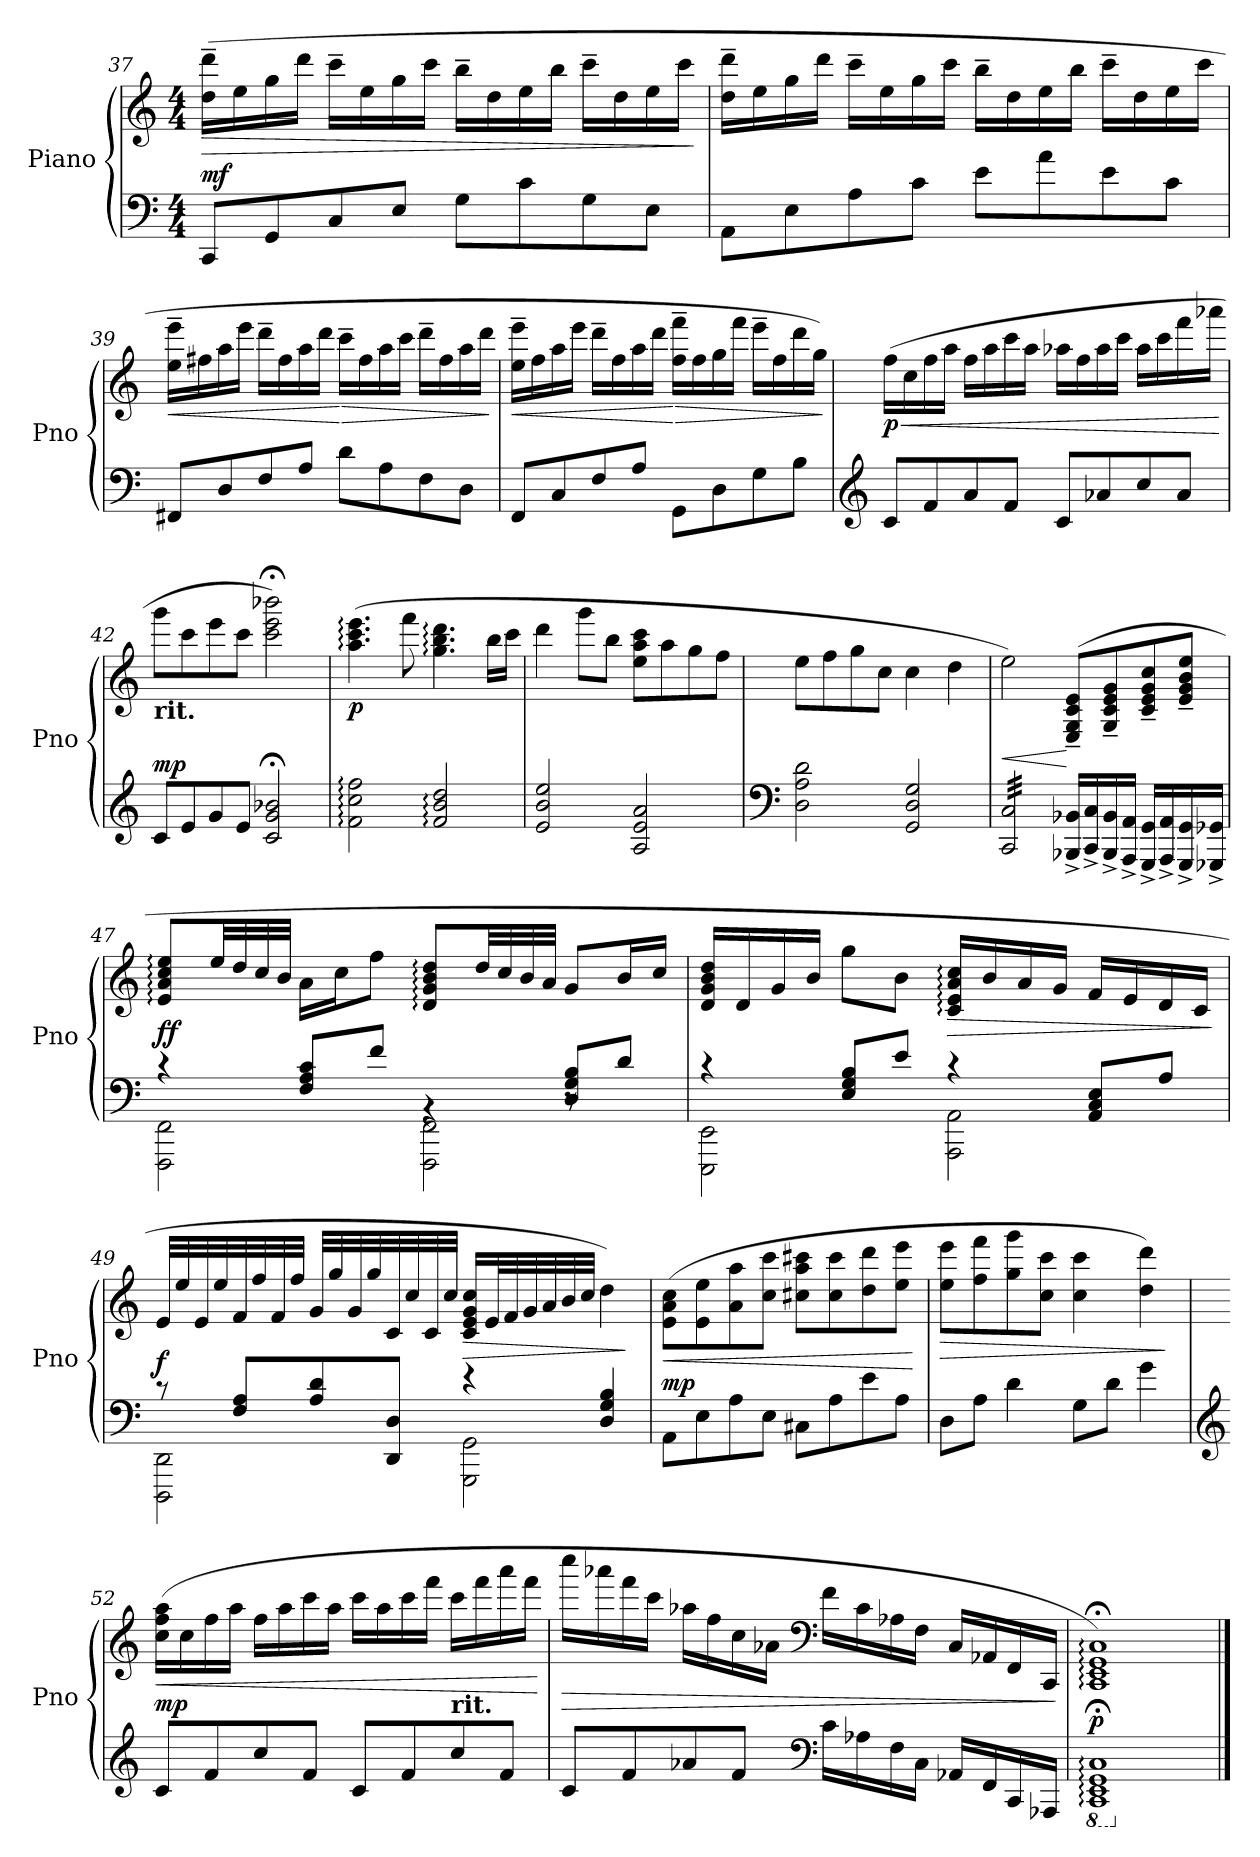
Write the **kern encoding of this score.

**kern	**kern	**dynam
*part1	*part1	*part1
*staff2	*staff1	*staff1/2
*I"Piano	*	*
*I'Pno	*	*
!!LO:PB:g=z
*clefF4	*clefG2	*
*k[]	*k[]	*
*M4/4	*M4/4	*
=37	=37	=37
!	!	!LO:HP:b
!	!	!LO:DY:n=1:a=2
8CC/L	(16dd\~ 16ddd\~LL	> mf
.	16ee\	.
8GG/	16gg\	.
.	16ddd\JJ	.
8C/	16ccc~\LL	.
.	16ee\	.
8E/J	16gg\	.
.	16ccc\JJ	.
8G\L	16bb~\LL	.
.	16dd\	.
8c\	16ee\	.
.	16bb\JJ	.
8G\	16ccc~\LL	.
.	16dd\	.
8E\J	16ee\	.
.	16ccc\JJ	.
.	.	]
=38	=38	=38
8AA\L	16dd\~ 16ddd\~LL	.
.	16ee\	.
8E\	16gg\	.
.	16ddd\JJ	.
8A\	16ccc~\LL	.
.	16ee\	.
8c\J	16gg\	.
.	16ccc\JJ	.
8e\L	16bb~\LL	.
.	16dd\	.
8a\	16ee\	.
.	16bb\JJ	.
8e\	16ccc~\LL	.
.	16dd\	.
8c\J	16ee\	.
.	16ccc\JJ	.
!!LO:LB:g=z
=39	=39	=39
!	!	!LO:HP:b
8FF#X/L	16ee\~ 16eee\~LL	<
.	16ff#X\	.
8D/	16aa\	.
.	16eee\JJ	.
8F/	16ddd~\LL	.
.	16ff#\	.
8A/J	16aa\	.
.	16ddd\JJ	.
!	!	!LO:HP:n=1:b
8d\L	16ccc~\LL	[ >
.	16ff#\	.
8A\	16aa\	.
.	16ccc\JJ	.
8F\	16ddd~\LL	.
.	16ff#\	.
8D\J	16aa\	.
.	16ddd\JJ	.
.	.	]
=40	=40	=40
!	!	!LO:HP:b
8FF/L	16ee\~ 16eee\~LL	<
.	16ff\	.
8C/	16aa\	.
.	16eee\JJ	.
8F/	16ddd~\LL	.
.	16ff\	.
8A/J	16aa\	.
.	16ddd\JJ	.
!	!	!LO:HP:n=1:b
8GG\L	16ff\~ 16fff\~LL	[ >
.	16ff\	.
8D\	16gg\	.
.	16fff\JJ	.
8G\	16eee~\LL	.
.	16ff\	.
8B\J	16ddd\	.
.	16gg\JJ)	.
.	.	]
!!LO:LB:g=z
=41	=41	=41
*clefG2	*	*
!	!	!LO:HP:b
!	!	!LO:DY:n=1:b
8c/L	(16ff\LL	< p
.	16cc\	.
8f/	16ff\	.
.	16aa\JJ	.
8a/	16ff\LL	.
.	16aa\	.
8f/J	16ccc\	.
.	16aa\JJ	.
8c/L	16aa-X\LL	.
.	16ff\	.
8a-X/	16aa-\	.
.	16ccc\JJ	.
8cc/	16aa-\LL	.
.	16ccc\	.
8a-/J	16fff\	.
.	16aaa-X\JJ	.
.	.	[
=42	=42	=42
!	!LO:TX:b:B:t=rit.	!
!	!	!LO:DY:a=2
8c/L	8ggg\L	mp
8e/	8ccc\	.
8g/	8eee\	.
8e/J	8ccc\J	.
2c/;< 2g/;< 2b-X/;<	2ccc\;< 2eee\;< 2bbb-X\;<)	.
=43	=43	=43
!	!	!LO:DY:b
2f\: 2cc\: 2ff\:	(4.aa\: 4.ccc\: 4.eee\:	p
.	8fff\	.
2f/: 2b/: 2dd/:	4.gg\: 4.bb\: 4.ddd\:	.
.	16bb\LL	.
.	16ccc\JJ	.
!!LO:LB:g=z
=44	=44	=44
2e/ 2b/ 2ee/	4ddd\	.
.	8ggg\L	.
.	8bb\J	.
2A/ 2e/ 2a/	8ee\ 8aa\ 8ccc\L	.
.	8aa\	.
.	8gg\	.
.	8ff\J	.
=45	=45	=45
*clefF4	*	*
2D\ 2A\ 2d\	8ee\L	.
.	8ff\	.
.	8gg\	.
.	8cc\J	.
2GG/ 2D/ 2G/	4cc\	.
.	4dd\	.
=46	=46	=46
!	!	!LO:HP:b
*tremolo	*	*
32CC/ 32C/LLL	2ee\)	<
32CC/ 32C/	.	.
32CC/ 32C/	.	.
32CC/ 32C/	.	.
32CC/ 32C/	.	.
32CC/ 32C/	.	.
32CC/ 32C/	.	.
32CC/ 32C/	.	.
32CC/ 32C/	.	.
32CC/ 32C/	.	.
32CC/ 32C/	.	.
32CC/ 32C/	.	.
32CC/ 32C/	.	.
32CC/ 32C/	.	.
32CC/ 32C/	.	.
32CC/ 32C/JJJ	.	.
*Xtremolo	*	*
16BBB-X/^ 16BB-X/^LL	(8E/~ 8G/~ 8c/~ 8e/~L	[
16CC/^ 16C/^	.	.
16BBB-/^ 16BB-/^	8G/~ 8c/~ 8e/~ 8g/~	.
16AAA/^ 16AA/^JJ	.	.
16GGG/^ 16GG/^LL	8c/~ 8e/~ 8g/~ 8cc/~	.
16AAA/^ 16AA/^	.	.
16GGG/^ 16GG/^	8e/~ 8g/~ 8b/~ 8ee/~J	.
16GGG-X/^ 16GG-X/^JJ	.	.
!!LO:LB:g=z
=47	=47	=47
*^	*	*
*	*^	*	*
!	!	!	!	!LO:DY:a=2
2FFF\ 2FF\	4rc	4.rBByy	8e/: 8a/: 8cc/: 8ee/:L	ff
.	.	.	32ee/LL	.
.	.	.	32dd/	.
.	.	.	32cc/	.
.	.	.	32b/JJJ	.
.	8F/ 8A/ 8c/L	.	16a\LL	.
.	.	.	16cc\J	.
.	8f/J	8rBByy	8ff\J	.
4ryy	2FFF\ 2FF\	4rBB	8d/: 8g/: 8b/: 8dd/:L	.
.	.	.	32dd/LL	.
.	.	.	32cc/	.
.	.	.	32b/	.
.	.	.	32a/JJJ	.
8D/ 8G/ 8B/L	.	8r	8g/L	.
8d/J	.	8rBByy	16b/L	.
.	.	.	16cc/JJ	.
=48	=48	=48	=48	=48
2EEE\ 2EE\	4rc	4.rEEyy	16d/ 16g/ 16b/ 16dd/LL	.
.	.	.	16d/	.
.	.	.	16g/	.
.	.	.	16b/JJ	.
.	8E/ 8G/ 8B/L	.	8gg\L	.
.	8e/J	8rGGyy	8b\J	.
!	!	!	!	!LO:HP:b
2AAA\ 2AA\	4rc	4.rFyy	16c/: 16e/: 16a/: 16cc/:LL	>
.	.	.	16b/	.
.	.	.	16a/	.
.	.	.	16g/JJ	.
.	8AA/ 8C/ 8E/L	.	16f/LL	.
.	.	.	16e/	.
.	8A/J	8rEEyy	16d/	.
.	.	.	16c/JJ	.
*v	*v	*v	*	*
.	.	]
!!LO:PB:g=z
=49	=49	=49
*^	*	*
*	*^	*	*
!	!	!	!	!LO:DY:a=2
2DDD\ 2DD\	8rc	1rBByy	32e/LLL	f
.	.	.	32ee/	.
.	.	.	32e/	.
.	.	.	32ee/	.
.	8F/ 8A/L	.	32f/	.
.	.	.	32ff/	.
.	.	.	32f/	.
.	.	.	32ff/JJJ	.
.	8A/ 8d/	.	32g/LLL	.
.	.	.	32gg/	.
.	.	.	32g/	.
.	.	.	32gg/	.
.	8DD/ 8D/J	.	32c/	.
.	.	.	32cc/	.
.	.	.	32c/	.
.	.	.	32cc/JJJ	.
!	!	!	!	!LO:HP:b
2GGG\ 2GG\	4re	.	16c/ 16e/ 16g/ 16cc/LL	>
.	.	.	32e/L	.
.	.	.	32f/	.
.	.	.	32g/	.
.	.	.	32a/	.
.	.	.	32b/	.
.	.	.	32cc/JJJ	.
.	4D/ 4G/ 4B/	.	4dd\)	.
*v	*v	*v	*	*
.	.	]
=50	=50	=50
*^	*	*
*	*^	*	*
!	!	!	!	!LO:HP:b
!	!	!	!	!LO:DY:n=1:a=2
8AA\L	1rFyy	1rFyy	(8e\ 8a\ 8cc\L	< mp
8E\	.	.	8e\ 8ee\	.
8A\	.	.	8a\ 8aa\	.
8E\J	.	.	8cc\ 8ccc\J	.
8C#X\L	.	.	8cc#X\ 8aa\ 8ccc#X\L	.
8A\	.	.	8cc#\ 8ccc#\	.
8e\	.	.	8dd\ 8ddd\	.
8A\J	.	.	8ee\ 8eee\J	.
*v	*v	*v	*	*
.	.	[
=51	=51	=51
!	!	!LO:HP:b
8D\L	8ee\ 8eee\L	>
8A\J	8ff\ 8fff\	.
4d\	8gg\ 8ggg\	.
.	8cc\ 8ccc\J	.
8G\L	4cc\ 4ccc\	.
8d\J	.	.
4g\	4dd\ 4ddd\)	.
.	.	]
!!LO:LB:g=z
=52	=52	=52
*clefG2	*	*
!	!	!LO:HP:b
!	!	!LO:DY:n=1:a=2
8c/L	(16cc\ 16ff\ 16aa\LL	< mp
.	16cc\	.
8f/	16ff\	.
.	16aa\JJ	.
8cc/	16ff\LL	.
.	16aa\	.
8f/J	16ccc\	.
.	16aa\JJ	.
8c/L	16ccc\LL	.
.	16aa\	.
8f/	16ccc\	.
.	16fff\JJ	.
!	!LO:TX:b:B:t=rit.	!
8cc/	16ccc\LL	.
.	16fff\	.
8f/J	16aaa\	.
.	16fff\JJ	.
.	.	[
=53	=53	=53
!	!	!LO:HP:b
8c/L	16cccc\LL	>
.	16aaa-X\	.
8f/	16fff\	.
.	16ccc\JJ	.
8a-X/	16aa-X\LL	.
.	16ff\	.
8f/J	16cc\	.
.	16a-X\JJ	.
*clefF4	*clefF4	*
16c\LL	16f\LL	.
16A-X\	16c\	.
16F\	16A-X\	.
16C\JJ	16F\JJ	.
16AA-X/LL	16C/LL	.
16FF/	16AA-X/	.
16CC/	16FF/	.
16AAA-X/JJ	16CC/JJ	.
.	.	]
!!LO:LB:g=z
=54	=54	=54
*8ba	*	*
!	!	!LO:DY:a=2
1CCC;<: 1EEE;<: 1GGG;<: 1CC;<:	1CC;<: 1EE;<: 1GG;<: 1C;<:)	p
*X8ba	*	*
==	==	==
*-	*-	*-
